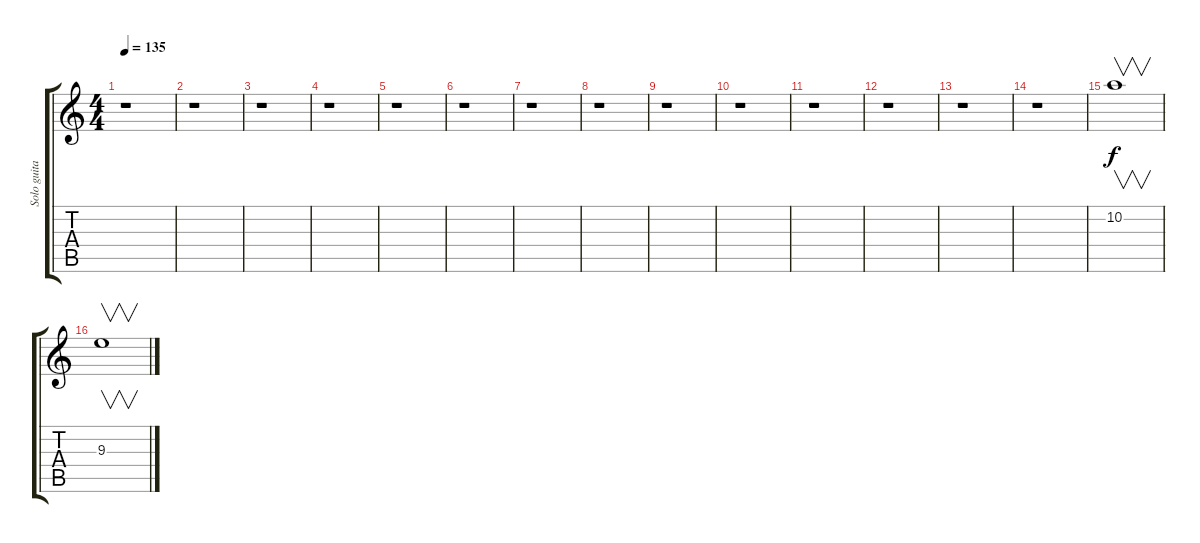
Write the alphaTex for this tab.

\track ("Solo guitar" "Solo guita") {instrument distortionguitar}
\staff {score tabs}
\tuning (E4 B3 G3 D3 A2 E2) {hide}
\ts (4 4)
\tempo 135
\clef g2
\ks c
r.1{dy f} |
r.1 |
r.1 |
r.1 |
r.1 |
r.1 |
r.1 |
r.1 |
r.1 |
r.1 |
r.1 |
r.1 |
r.1 |
r.1 |
10.2.1{v instrument guitarharmonics} |
9.3.1{v}
